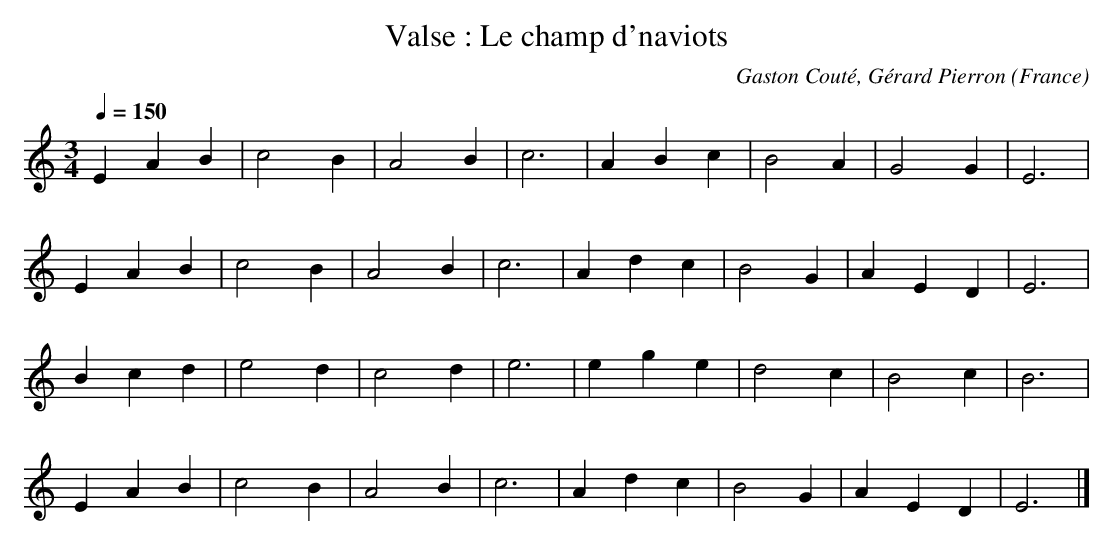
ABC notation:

X:1
T:Valse : Le champ d'naviots
C:Gaston Couté, Gérard Pierron
O:France
M:3/4
L:1/4
Q:1/4=150
K:Am
E A B | c2 B | A2 B | c3 | A B c | B2 A | G2 G | E3 |
E A B | c2 B | A2 B | c3 | A d c | B2 G | A E D | E3 |
B c d | e2 d | c2 d | e3 | e g e | d2 c | B2 c | B3 |
E A B | c2 B | A2 B | c3 | A d c | B2 G | A E D | E3 |]
